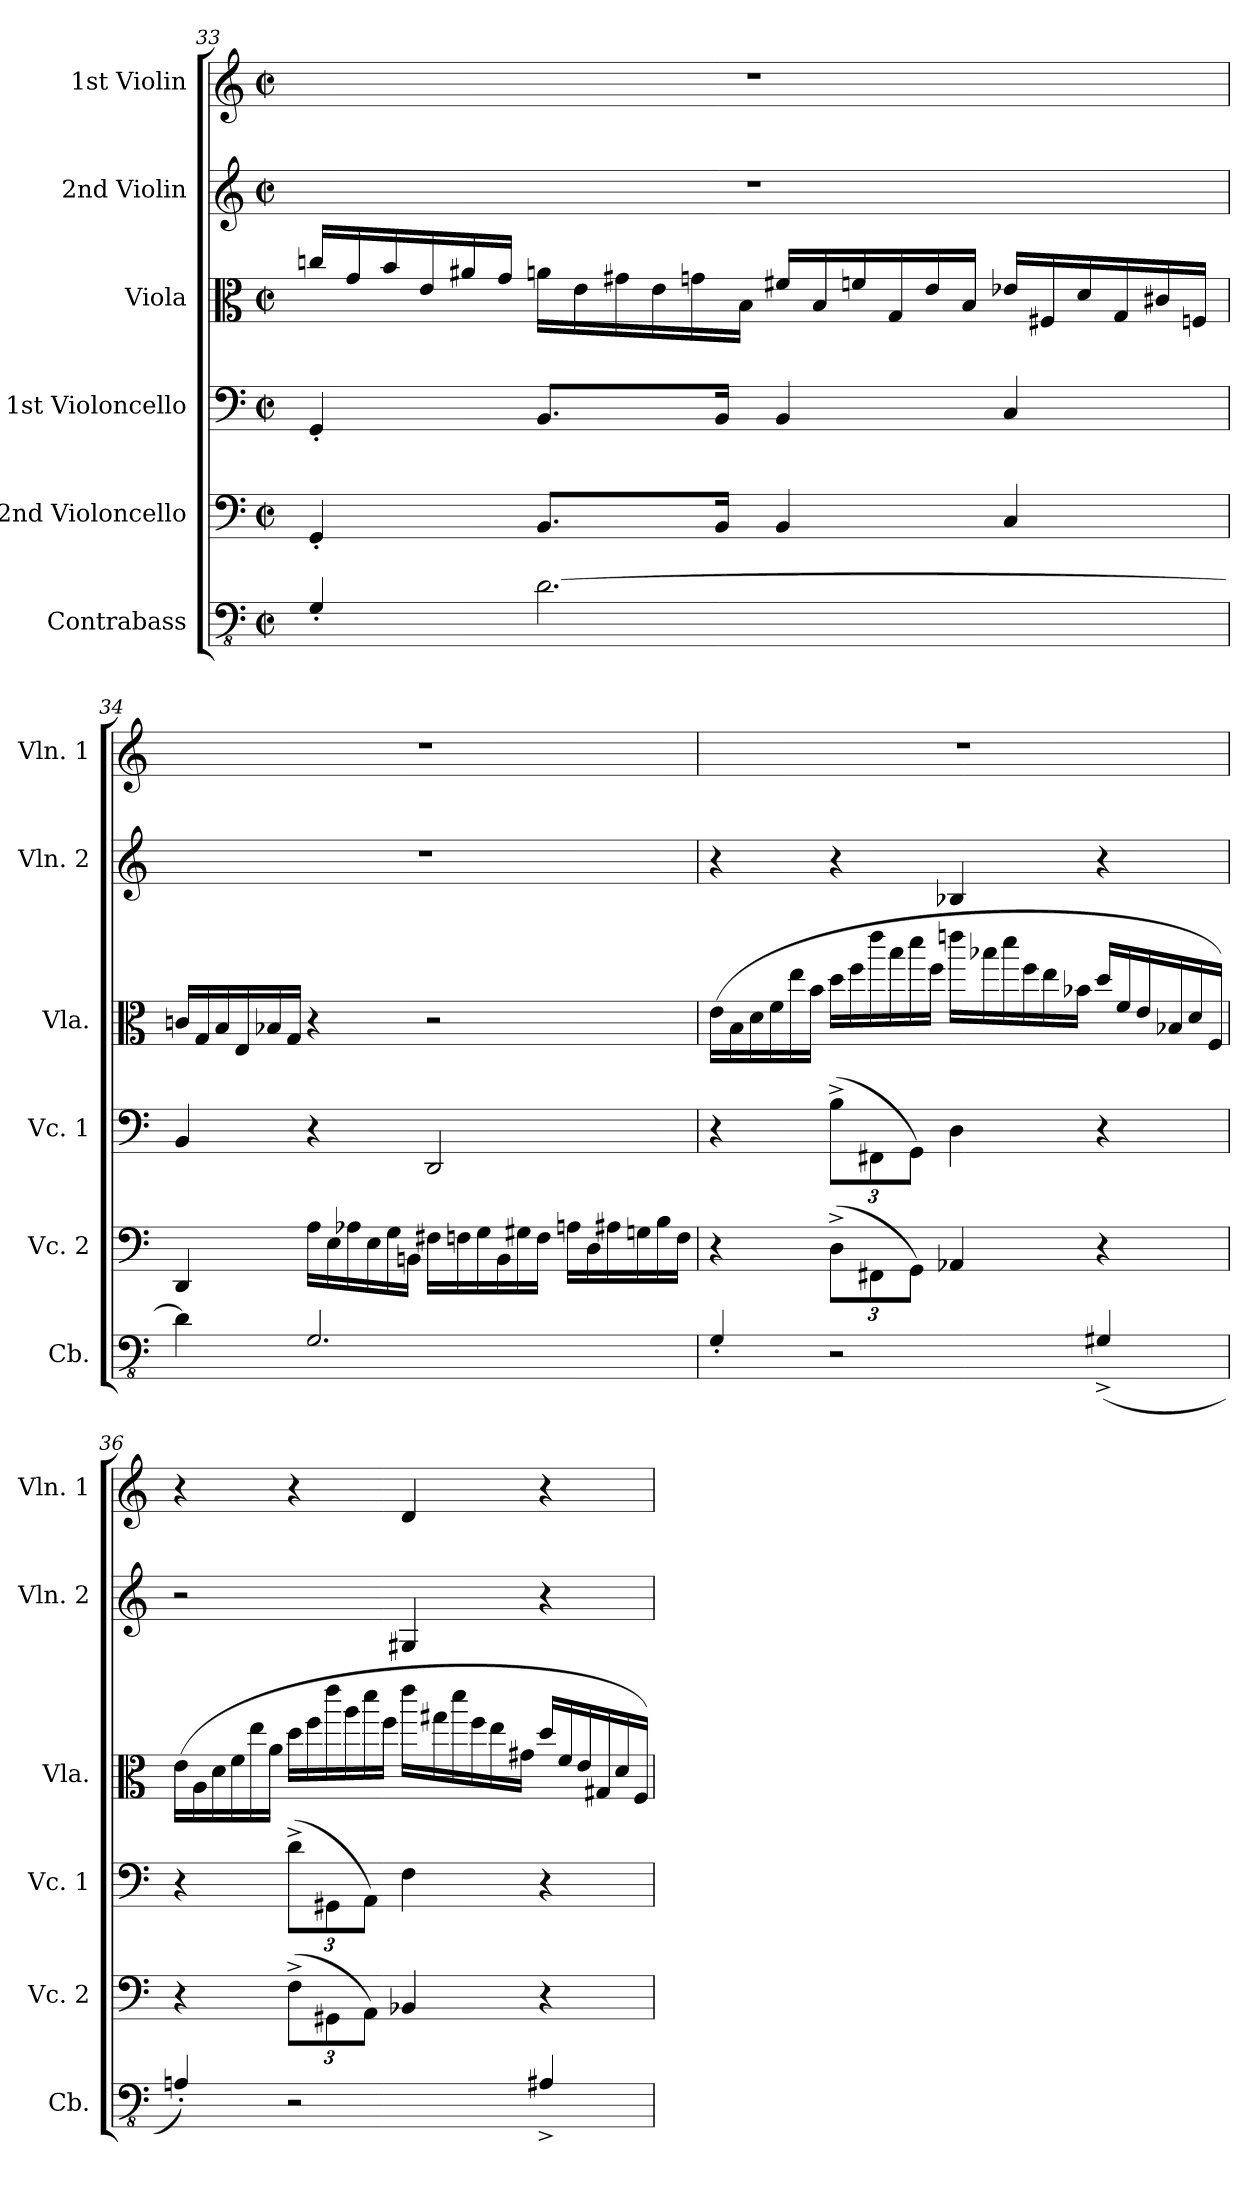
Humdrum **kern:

**kern	**kern	**kern	**kern	**kern	**kern
*part6	*part5	*part4	*part3	*part2	*part1
*staff6	*staff5	*staff4	*staff3	*staff2	*staff1
*I"Contrabass	*I"2nd Violoncello	*I"1st Violoncello	*I"Viola	*I"2nd Violin	*I"1st Violin
*I'Cb.	*I'Vc. 2	*I'Vc. 1	*I'Vla.	*I'Vln. 2	*I'Vln. 1
!!LO:PB:g=z
*clefFv4	*clefF4	*clefF4	*clefC3	*clefG2	*clefG2
*ITrd7c12	*	*	*	*	*
*k[]	*k[]	*k[]	*k[]	*k[]	*k[]
*M2/2	*M2/2	*M2/2	*M2/2	*M2/2	*M2/2
*met(c|)	*met(c|)	*met(c|)	*met(c|)	*met(c|)	*met(c|)
*	*	*	*Xtuplet	*	*
=33	=33	=33	=33	=33	=33
4GGG'/	4GG'/	4GG'/	24ccn\LL	1r	1r
.	.	.	24g/	.	.
.	.	.	24b\	.	.
.	.	.	24e/	.	.
.	.	.	24a#X/	.	.
.	.	.	24g/JJ	.	.
[2.DD\	8.BB/L	8.BB/L	24an\LL	.	.
.	.	.	24e\	.	.
.	.	.	24g#X\	.	.
.	.	.	24e\	.	.
.	.	.	24gn\	.	.
.	16BB/Jk	16BB/Jk	.	.	.
.	.	.	24B\JJ	.	.
.	4BB/	4BB/	24f#X/LL	.	.
.	.	.	24B/	.	.
.	.	.	24fn/	.	.
.	.	.	24G/	.	.
.	.	.	24e/	.	.
.	.	.	24B/JJ	.	.
.	4C/	4C/	24e-X/LL	.	.
.	.	.	24F#X/	.	.
.	.	.	24d/	.	.
.	.	.	24G/	.	.
.	.	.	24c#X/	.	.
.	.	.	24Fn/JJ	.	.
!!LO:LB:g=z
=34	=34	=34	=34	=34	=34
4DD\]	4DD/	4BB/	24cn/LL	1r	1r
.	.	.	24G/	.	.
.	.	.	24B/	.	.
.	.	.	24E/	.	.
.	.	.	24B-X/	.	.
.	.	.	24G/JJ	.	.
*	*Xtuplet	*	*	*	*
2.GGG/	24A\LL	4r	4r	.	.
.	24E\	.	.	.	.
.	24A-X\	.	.	.	.
.	24E\	.	.	.	.
.	24G\	.	.	.	.
.	24BBn\JJ	.	.	.	.
.	24F#X\LL	2DD/	2r	.	.
.	24Fn\	.	.	.	.
.	24G\	.	.	.	.
.	24BB\	.	.	.	.
.	24G#X\	.	.	.	.
.	24F\JJ	.	.	.	.
.	24An\LL	.	.	.	.
.	24D\	.	.	.	.
.	24A#X\	.	.	.	.
.	24Gn\	.	.	.	.
.	24B\	.	.	.	.
.	24F\JJ	.	.	.	.
!!LO:PB:g=z
=35	=35	=35	=35	=35	=35
4GGG'/	4r	4r	(24e\LL	4r	1r
.	.	.	24B\	.	.
.	.	.	24d\	.	.
.	.	.	24f\	.	.
.	.	.	24ee\	.	.
.	.	.	24b\JJ	.	.
*	*tuplet	*	*	*	*
*	*Xbrackettup	*Xbrackettup	*	*	*
2r	(12D^\L	(12B^\L	24dd\LL	4r	.
.	.	.	24ff\	.	.
.	12FF#X\	12FF#X\	24eee\	.	.
.	.	.	24bb\	.	.
.	12GG\J)	12GG\J)	24ddd\	.	.
.	.	.	24ff\JJ	.	.
.	4AA-X/	4D\	24eeen\LL	4B-X/	.
.	.	.	24bb-X\	.	.
.	.	.	24ddd\	.	.
.	.	.	24ff\	.	.
.	.	.	24ee\	.	.
.	.	.	24b-X\JJ	.	.
(4GGG#X^/	4r	4r	24dd\LL	4r	.
.	.	.	24f/	.	.
.	.	.	24e/	.	.
.	.	.	24B-X/	.	.
.	.	.	24d/	.	.
.	.	.	24F/JJ)	.	.
!!LO:LB:g=z
=36	=36	=36	=36	=36	=36
4AAAn'/)	4r	4r	(24e\LL	2r	4r
.	.	.	24A\	.	.
.	.	.	24d\	.	.
.	.	.	24f\	.	.
.	.	.	24ee\	.	.
.	.	.	24a\JJ	.	.
2r	(12F^\L	(12d^\L	24dd\LL	.	4r
.	.	.	24ff\	.	.
.	12GG#X\	12GG#X\	24eee\	.	.
.	.	.	24aa\	.	.
.	12AA\J)	12AA\J)	24ddd\	.	.
.	.	.	24ff\JJ	.	.
.	4BB-X/	4F\	24eee\LL	4G#X/	4d/
.	.	.	24gg#X\	.	.
.	.	.	24ddd\	.	.
.	.	.	24ff\	.	.
.	.	.	24ee\	.	.
.	.	.	24g#X\JJ	.	.
4AAA#X^/	4r	4r	24dd\LL	4r	4r
.	.	.	24f/	.	.
.	.	.	24e/	.	.
.	.	.	24G#X/	.	.
.	.	.	24d/	.	.
.	.	.	24F/JJ)	.	.
=	=	=	=	=	=
*-	*-	*-	*-	*-	*-
